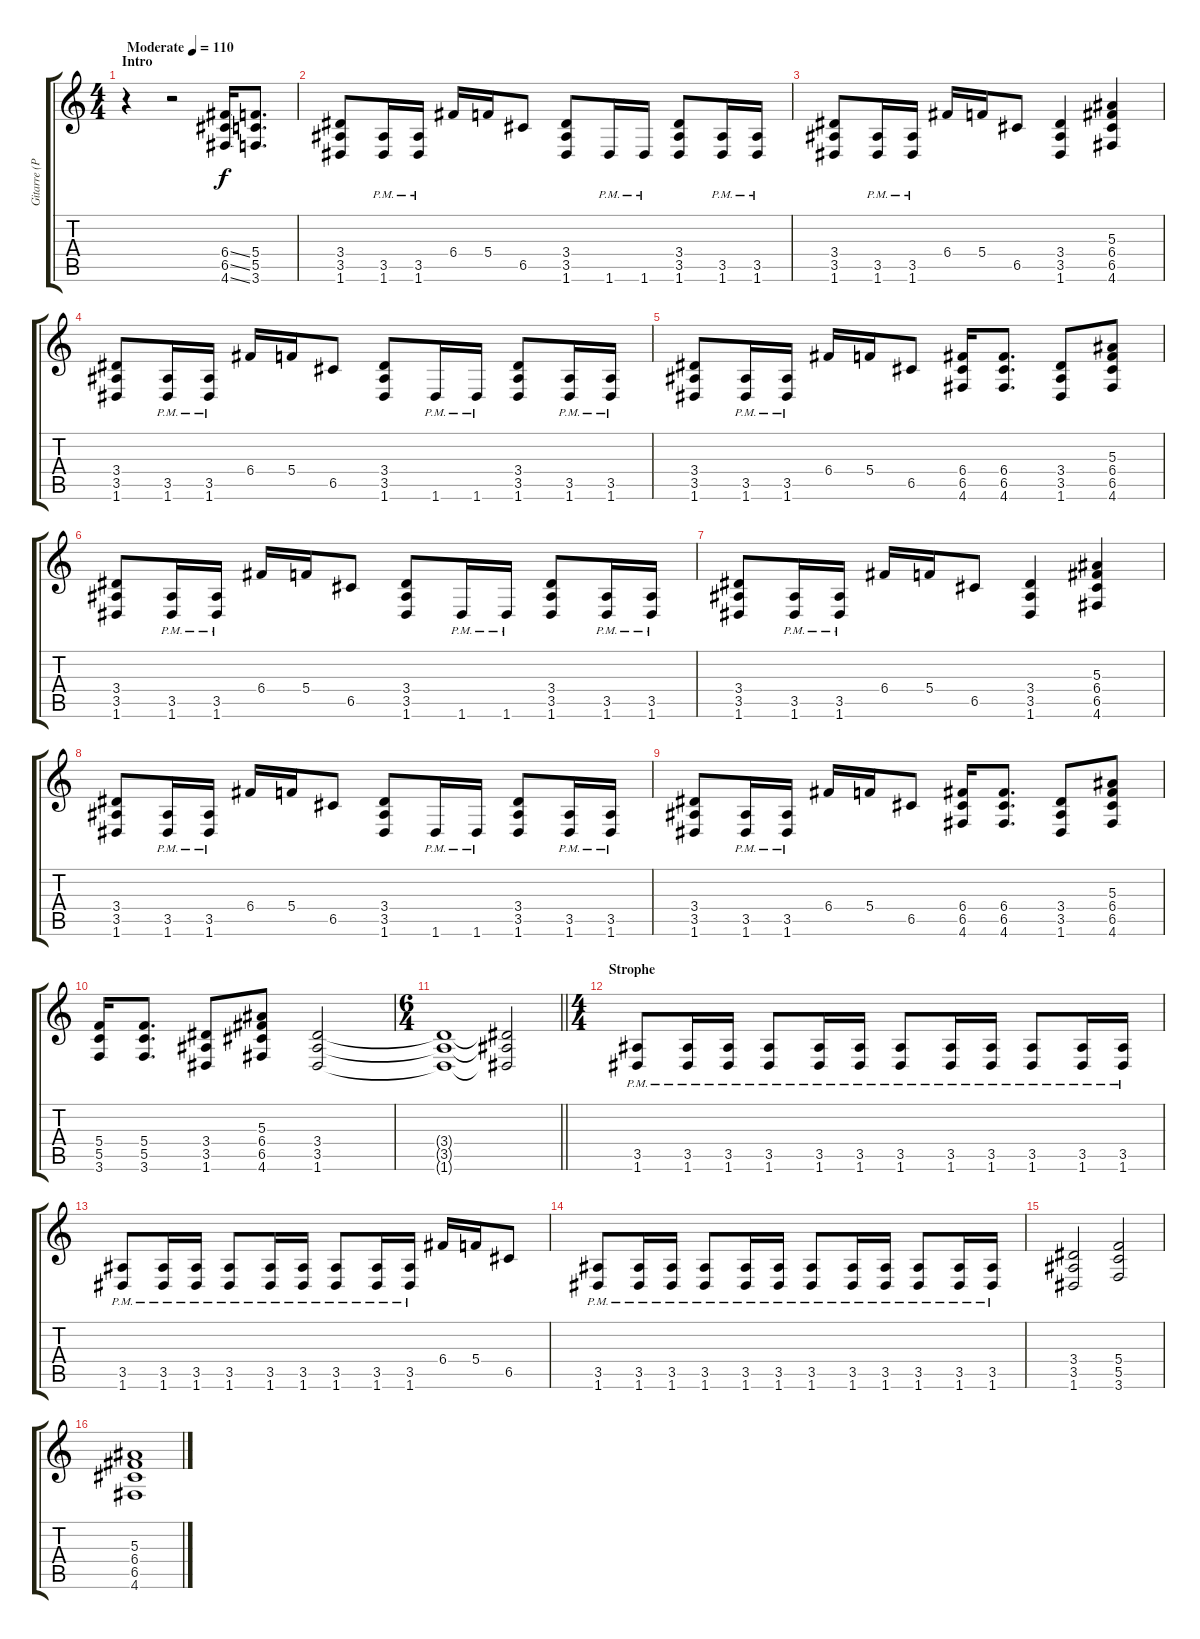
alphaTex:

\track ("Gitarre (Pete Ahonen)" "Gitarre (P") {instrument distortionguitar}
\staff {score tabs}
\tuning (D4 A3 F3 C3 G2 D2) {hide}
\ts (4 4)
\section ("" "Intro")
\tempo (110 "Moderate")
\clef g2
\ks c
r.4{dy f instrument distortionguitar} r.2 (6.4{ss} 6.5{ss} 4.6{ss}).16 (5.4 5.5 3.6).8{d} |
(3.4 3.5 1.6).8 (3.5{pm} 1.6{pm}).16 (3.5{pm} 1.6{pm}).16 6.4.16 5.4.16 6.5.8 (3.4 3.5 1.6).8 1.6{pm}.16 1.6{pm}.16 (3.4 3.5 1.6).8 (3.5{pm} 1.6{pm}).16 (3.5{pm} 1.6{pm}).16 |
(3.4 3.5 1.6).8 (3.5{pm} 1.6{pm}).16 (3.5{pm} 1.6{pm}).16 6.4.16 5.4.16 6.5.8 (3.4 3.5 1.6).4 (5.3 6.4 6.5 4.6).4 |
(3.4 3.5 1.6).8 (3.5{pm} 1.6{pm}).16 (3.5{pm} 1.6{pm}).16 6.4.16 5.4.16 6.5.8 (3.4 3.5 1.6).8 1.6{pm}.16 1.6{pm}.16 (3.4 3.5 1.6).8 (3.5{pm} 1.6{pm}).16 (3.5{pm} 1.6{pm}).16 |
(3.4 3.5 1.6).8 (3.5{pm} 1.6{pm}).16 (3.5{pm} 1.6{pm}).16 6.4.16 5.4.16 6.5.8 (6.4 6.5 4.6).16 (6.4 6.5 4.6).8{d} (3.4 3.5 1.6).8 (5.3 6.4 6.5 4.6).8 |
(3.4 3.5 1.6).8 (3.5{pm} 1.6{pm}).16 (3.5{pm} 1.6{pm}).16 6.4.16 5.4.16 6.5.8 (3.4 3.5 1.6).8 1.6{pm}.16 1.6{pm}.16 (3.4 3.5 1.6).8 (3.5{pm} 1.6{pm}).16 (3.5{pm} 1.6{pm}).16 |
(3.4 3.5 1.6).8 (3.5{pm} 1.6{pm}).16 (3.5{pm} 1.6{pm}).16 6.4.16 5.4.16 6.5.8 (3.4 3.5 1.6).4 (5.3 6.4 6.5 4.6).4 |
(3.4 3.5 1.6).8 (3.5{pm} 1.6{pm}).16 (3.5{pm} 1.6{pm}).16 6.4.16 5.4.16 6.5.8 (3.4 3.5 1.6).8 1.6{pm}.16 1.6{pm}.16 (3.4 3.5 1.6).8 (3.5{pm} 1.6{pm}).16 (3.5{pm} 1.6{pm}).16 |
(3.4 3.5 1.6).8 (3.5{pm} 1.6{pm}).16 (3.5{pm} 1.6{pm}).16 6.4.16 5.4.16 6.5.8 (6.4 6.5 4.6).16 (6.4 6.5 4.6).8{d} (3.4 3.5 1.6).8 (5.3 6.4 6.5 4.6).8 |
(5.4 5.5 3.6).16 (5.4 5.5 3.6).8{d} (3.4 3.5 1.6).8 (5.3 6.4 6.5 4.6).8 (3.4 3.5 1.6).2 |
\ts (6 4)
\barLineRight lightlight
(3.4{t} 3.5{t} 1.6{t}).1 (3.4{t} 3.5{t} 1.6{t}).2 |
\ts (4 4)
\section ("" "Strophe")
(3.5{pm} 1.6{pm}).8 (3.5{pm} 1.6{pm}).16 (3.5 1.6{pm}).16 (3.5{pm} 1.6{pm}).8 (3.5{pm} 1.6{pm}).16 (3.5 1.6{pm}).16 (3.5{pm} 1.6{pm}).8 (3.5{pm} 1.6{pm}).16 (3.5 1.6{pm}).16 (3.5{pm} 1.6{pm}).8 (3.5{pm} 1.6{pm}).16 (3.5{pm} 1.6{pm}).16 |
(3.5{pm} 1.6{pm}).8 (3.5{pm} 1.6{pm}).16 (3.5 1.6{pm}).16 (3.5{pm} 1.6{pm}).8 (3.5{pm} 1.6{pm}).16 (3.5 1.6{pm}).16 (3.5{pm} 1.6{pm}).8 (3.5{pm} 1.6{pm}).16 (3.5 1.6{pm}).16 6.4.16 5.4.16 6.5.8 |
(3.5{pm} 1.6{pm}).8 (3.5{pm} 1.6{pm}).16 (3.5 1.6{pm}).16 (3.5{pm} 1.6{pm}).8 (3.5{pm} 1.6{pm}).16 (3.5 1.6{pm}).16 (3.5{pm} 1.6{pm}).8 (3.5{pm} 1.6{pm}).16 (3.5 1.6{pm}).16 (3.5{pm} 1.6{pm}).8 (3.5{pm} 1.6{pm}).16 (3.5{pm} 1.6{pm}).16 |
(3.4 3.5 1.6).2 (5.4 5.5 3.6).2 |
(5.3 6.4 6.5 4.6).1
